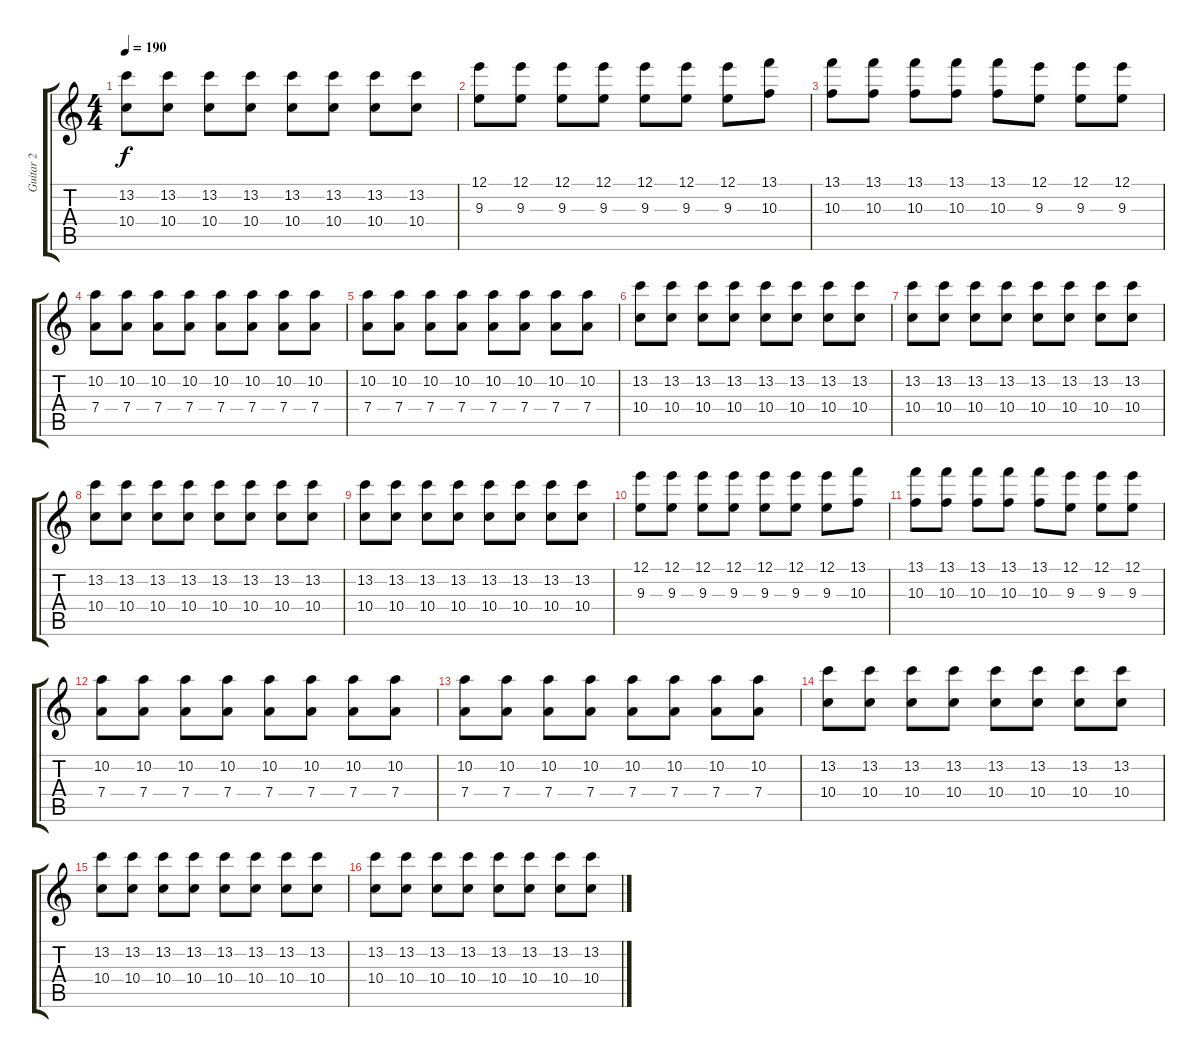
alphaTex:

\track ("Guitar 2" "Guitar 2") {instrument overdrivenguitar}
\staff {score tabs}
\tuning (E4 B3 G3 D3 A2 E2) {hide}
\ts (4 4)
\tempo 190
\clef g2
\ks c
(13.2 10.4).8{dy f} (13.2 10.4).8 (13.2 10.4).8 (13.2 10.4).8 (13.2 10.4).8 (13.2 10.4).8 (13.2 10.4).8 (13.2 10.4).8 |
(12.1 9.3).8 (12.1 9.3).8 (12.1 9.3).8 (12.1 9.3).8 (12.1 9.3).8 (12.1 9.3).8 (12.1 9.3).8 (13.1 10.3).8 |
(13.1 10.3).8 (13.1 10.3).8 (13.1 10.3).8 (13.1 10.3).8 (13.1 10.3).8 (12.1 9.3).8 (12.1 9.3).8 (12.1 9.3).8 |
(10.2 7.4).8 (10.2 7.4).8 (10.2 7.4).8 (10.2 7.4).8 (10.2 7.4).8 (10.2 7.4).8 (10.2 7.4).8 (10.2 7.4).8 |
(10.2 7.4).8 (10.2 7.4).8 (10.2 7.4).8 (10.2 7.4).8 (10.2 7.4).8 (10.2 7.4).8 (10.2 7.4).8 (10.2 7.4).8 |
(13.2 10.4).8 (13.2 10.4).8 (13.2 10.4).8 (13.2 10.4).8 (13.2 10.4).8 (13.2 10.4).8 (13.2 10.4).8 (13.2 10.4).8 |
(13.2 10.4).8 (13.2 10.4).8 (13.2 10.4).8 (13.2 10.4).8 (13.2 10.4).8 (13.2 10.4).8 (13.2 10.4).8 (13.2 10.4).8 |
(13.2 10.4).8 (13.2 10.4).8 (13.2 10.4).8 (13.2 10.4).8 (13.2 10.4).8 (13.2 10.4).8 (13.2 10.4).8 (13.2 10.4).8 |
(13.2 10.4).8 (13.2 10.4).8 (13.2 10.4).8 (13.2 10.4).8 (13.2 10.4).8 (13.2 10.4).8 (13.2 10.4).8 (13.2 10.4).8 |
(12.1 9.3).8 (12.1 9.3).8 (12.1 9.3).8 (12.1 9.3).8 (12.1 9.3).8 (12.1 9.3).8 (12.1 9.3).8 (13.1 10.3).8 |
(13.1 10.3).8 (13.1 10.3).8 (13.1 10.3).8 (13.1 10.3).8 (13.1 10.3).8 (12.1 9.3).8 (12.1 9.3).8 (12.1 9.3).8 |
(10.2 7.4).8 (10.2 7.4).8 (10.2 7.4).8 (10.2 7.4).8 (10.2 7.4).8 (10.2 7.4).8 (10.2 7.4).8 (10.2 7.4).8 |
(10.2 7.4).8 (10.2 7.4).8 (10.2 7.4).8 (10.2 7.4).8 (10.2 7.4).8 (10.2 7.4).8 (10.2 7.4).8 (10.2 7.4).8 |
(13.2 10.4).8 (13.2 10.4).8 (13.2 10.4).8 (13.2 10.4).8 (13.2 10.4).8 (13.2 10.4).8 (13.2 10.4).8 (13.2 10.4).8 |
(13.2 10.4).8 (13.2 10.4).8 (13.2 10.4).8 (13.2 10.4).8 (13.2 10.4).8 (13.2 10.4).8 (13.2 10.4).8 (13.2 10.4).8 |
(13.2 10.4).8 (13.2 10.4).8 (13.2 10.4).8 (13.2 10.4).8 (13.2 10.4).8 (13.2 10.4).8 (13.2 10.4).8 (13.2 10.4).8
